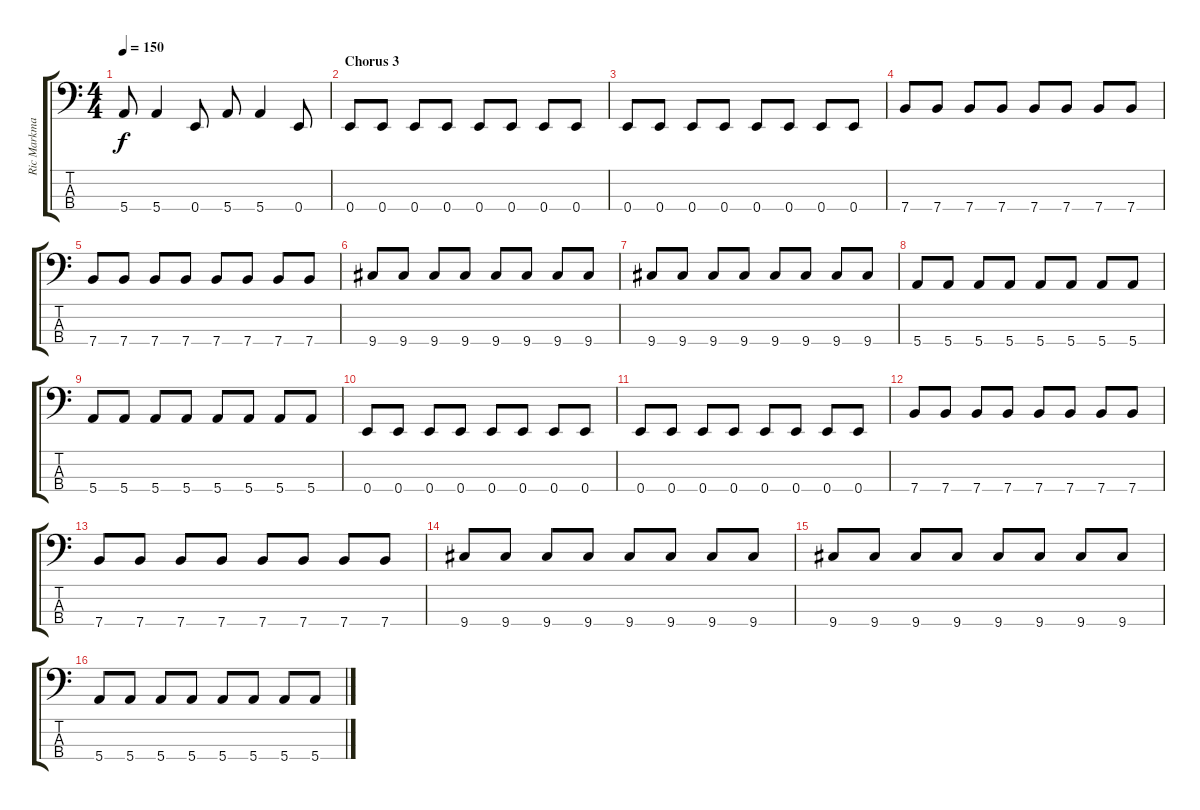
\track ("Ric Markmann" "Ric Markma") {instrument electricbasspick}
\staff {score tabs}
\tuning (G2 D2 A1 E1) {hide}
\ts (4 4)
\tempo 150
\clef f4
\ks c
5.4.8{dy f} 5.4.4 0.4.8 5.4.8 5.4.4 0.4.8 |
\section ("" "Chorus 3")
0.4.8 0.4.8 0.4.8 0.4.8 0.4.8 0.4.8 0.4.8 0.4.8 |
0.4.8 0.4.8 0.4.8 0.4.8 0.4.8 0.4.8 0.4.8 0.4.8 |
7.4.8 7.4.8 7.4.8 7.4.8 7.4.8 7.4.8 7.4.8 7.4.8 |
7.4.8 7.4.8 7.4.8 7.4.8 7.4.8 7.4.8 7.4.8 7.4.8 |
9.4.8 9.4.8 9.4.8 9.4.8 9.4.8 9.4.8 9.4.8 9.4.8 |
9.4.8 9.4.8 9.4.8 9.4.8 9.4.8 9.4.8 9.4.8 9.4.8 |
5.4.8 5.4.8 5.4.8 5.4.8 5.4.8 5.4.8 5.4.8 5.4.8 |
5.4.8 5.4.8 5.4.8 5.4.8 5.4.8 5.4.8 5.4.8 5.4.8 |
0.4.8 0.4.8 0.4.8 0.4.8 0.4.8 0.4.8 0.4.8 0.4.8 |
0.4.8 0.4.8 0.4.8 0.4.8 0.4.8 0.4.8 0.4.8 0.4.8 |
7.4.8 7.4.8 7.4.8 7.4.8 7.4.8 7.4.8 7.4.8 7.4.8 |
7.4.8 7.4.8 7.4.8 7.4.8 7.4.8 7.4.8 7.4.8 7.4.8 |
9.4.8 9.4.8 9.4.8 9.4.8 9.4.8 9.4.8 9.4.8 9.4.8 |
9.4.8 9.4.8 9.4.8 9.4.8 9.4.8 9.4.8 9.4.8 9.4.8 |
5.4.8 5.4.8 5.4.8 5.4.8 5.4.8 5.4.8 5.4.8 5.4.8
